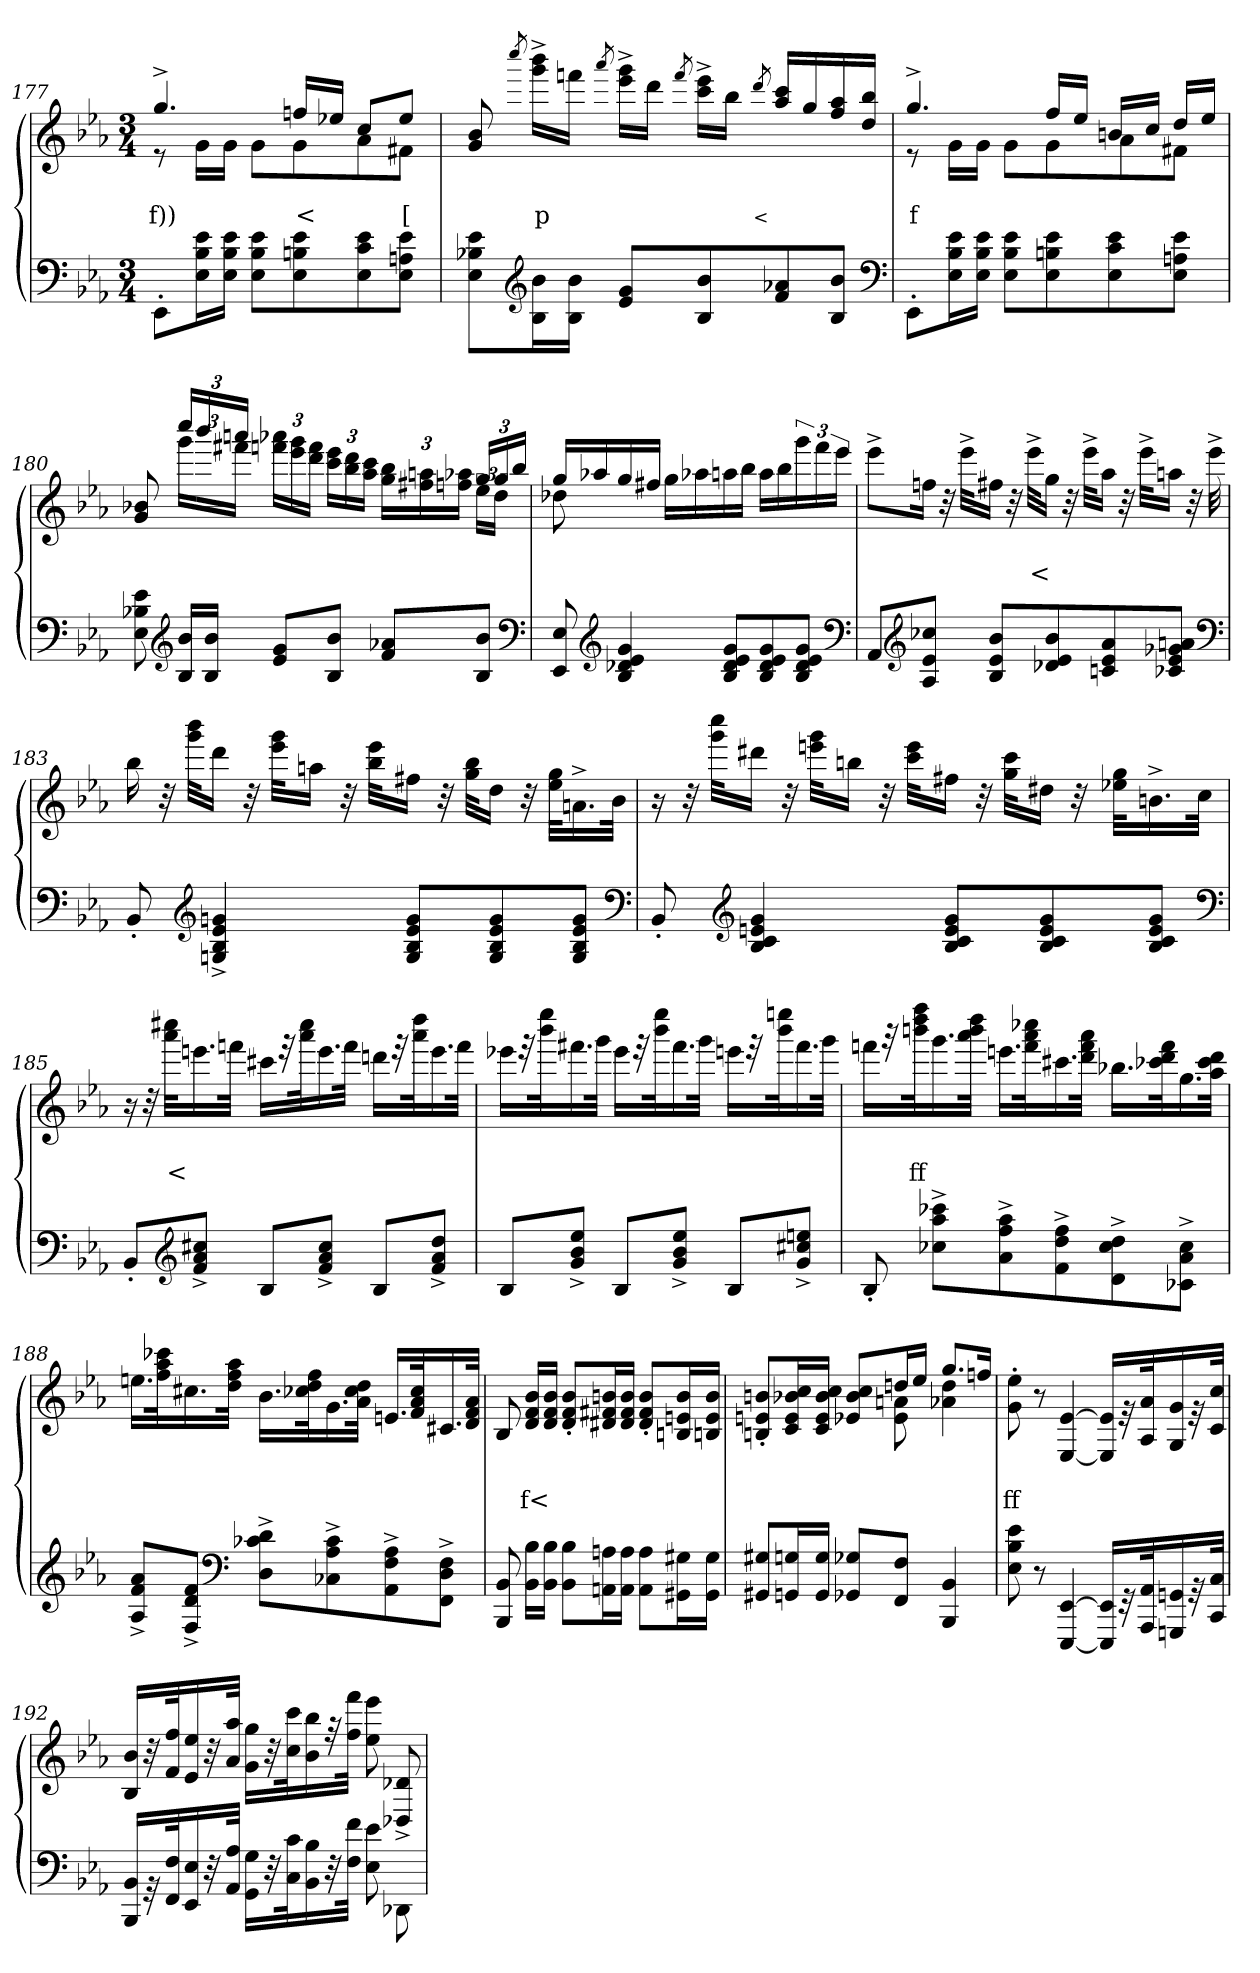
**kern	**kern	**text	**text
*part2	*part1	*part1	*part1
*staff2	*staff1	*staff1	*staff1
*clefF4	*clefG2	*	*
*k[b-e-a-]	*k[b-e-a-]	*	*
*M3/4	*M3/4	*	*
=177	=177	=177	=177
*	*^	*	*
8EE-'>/L	4.gg^>	8r	.	f))
16e-\ 16B-\ 16E-\L	.	16gLL	.	.
16e-\ 16B-\ 16E-\JJ	.	16gJJ	.	.
8e- 8B- 8E-L	.	8gL	.	.
8e- 8Bn 8E-	16ffnLL	8g	.	<
.	16ee-XJJ	.	.	.
8e- 8c 8E-	8ccL	8a-	.	.
8e- 8An 8E-J	8ee-J	8f#XJ	.	[
*	*v	*v	*	*
=178	=178	=178	=178
8e- 8B-X 8E-L	8b-/ 8g/	.	.
*clefG2	*	*	*
.	8qcccc/	.	.
16b-\ 16B-\	16bbb-^> 16ggg^>LL	.	p
16b- 16B-JJ	16fffnJJ	.	.
.	8qaaa-/	.	.
8g 8e-L	16ggg^> 16eee-^>LL	.	.
.	16dddJJ	.	.
.	8qfff/	.	.
8b- 8B-	16eee-^> 16ccc^>LL	.	.
.	16bb-JJ	.	.
.	8qddd/	.	<
8a-X 8f	16ccc/ 16aa-/LL	.	.
.	16gg	.	.
8b- 8B-J	16aa- 16ff	.	.
.	16bb- 16ddJJ	.	.
*clefF4	*	*	*
=179	=179	=179	=179
*	*^	*	*
8EE-'>/L	4.gg^>	8r	.	f
16e-\ 16B-\ 16E-\L	.	16gLL	.	.
16e-\ 16B- 16E-JJ	.	16gJJ	.	.
8e- 8B- 8E-L	.	8gL	.	.
8e- 8Bn 8E-	16ffLL	8g	.	.
.	16ee-JJ	.	.	.
8e- 8c 8E-	16bnLL	8a-	.	.
.	16ccJJ	.	.	.
8e- 8An 8E-J	16ddLL	8f#XJ	.	.
.	16ee-JJ	.	.	.
=180	=180	=180	=180	=180
8e- 8B-X 8E-	8g/ 8b-X/	8ryy	.	.
*clefG2	*	*	*	*
16b- 16B-LL	24gggLL	24cccc/LL	.	.
.	24ryy	24bbb-	.	.
16b- 16B-JJ	.	.	.	.
.	24fff#X\JJ	24aaanJJ	.	.
8g 8e-L	24aaa- 24fffnLL	4.ryy	.	.
.	24ggg 24eee-	.	.	.
.	24fff 24dddJJ	.	.	.
8b- 8B-J	24eee- 24cccLL	.	.	.
.	24ddd 24bb-	.	.	.
.	24ccc 24aa-JJ	.	.	.
8a-X 8fL	24bb- 24ggLL	.	.	.
.	24aan 24ff#X	.	.	.
.	24aa-X 24ffnJJ	.	.	.
8b- 8B-J	24ee-LL	24ggLL	.	.
.	24dd\JJ	24gg	.	.
.	24ryy	24bb-/JJ	.	.
*clefF4	*	*	*	*
=181	=181	=181	=181	=181
8E- 8EE-	8dd-X\	16gg/LL	.	.
.	.	16aa-X	.	.
*clefG2	*	*	*	*
4g 4e- 4d-X 4B-	8ryy	16gg	.	.
.	.	16ff#XJJ	.	.
.	16gg\LL	2ryy	.	.
.	16aa-X	.	.	.
8g 8e- 8d- 8B-L	16aan	.	.	.
.	16bb-JJ	.	.	.
8g 8e- 8d- 8B-	16aa\LL	.	.	.
.	16bb-	.	.	.
8g 8e- 8d- 8B-J	24ggg	.	.	.
.	24fff	.	.	.
.	24eee-JJ	.	.	.
*	*v	*v	*	*
*clefF4	*	*	*
=182	=182	=182	=182
8AA-L	8eee-^>L	.	.
*clefG2	*	*	*
8cc-X 8e- 8A-J	16ffnJk	.	.
.	32r	.	.
.	32eee-^>KLL	.	.
8b- 8e- 8B-L	16ff#XJJ	.	.
.	32r	.	.
.	32eee-^>KLL	.	<
8b- 8e- 8d-X	16ggJJ	.	.
.	32r	.	.
.	32eee-^>KLL	.	.
8a- 8e- 8cn	16aa-JJ	.	.
.	32r	.	.
.	32eee-^>KLL	.	.
8an 8g-X 8e- 8c-XJ	16aanJJ	.	.
.	32r	.	.
.	32eee-^>	.	.
*clefF4	*	*	*
=183	=183	=183	=183
8BB-'>	16bb-	.	.
.	32r	.	.
.	32bbb- 32gggKLL	.	.
*clefG2	*	*	*
4gn^> 4e-^> 4B-^> 4Gn^>	16dddJJ	.	.
.	32r	.	.
.	32ggg 32eee-KLL	.	.
.	16aanJJ	.	.
.	32r	.	.
.	32eee-\ 32bb-\KLL	.	.
8g 8e- 8B- 8GL	16ff#XJJ	.	.
.	32r	.	.
.	32bb- 32ggKLL	.	.
8g 8e- 8B- 8G	16ddJJ	.	.
.	32r	.	.
.	32gg 32ee-KLL	.	.
8g 8e- 8B- 8GJ	16.an^>	.	.
.	32b-JJk	.	.
*clefF4	*	*	*
=184	=184	=184	=184
8BB-'>	16r	.	.
.	32r	.	.
.	32cccc 32gggKLL	.	.
*clefG2	*	*	*
4g 4en 4c 4B-	16ddd#XJJ	.	.
.	32r	.	.
.	32ggg 32eeenKLL	.	.
.	16bbnJJ	.	.
.	32r	.	.
.	32eee\ 32ccc\KLL	.	.
8g 8e 8c 8B-L	16ff#XJJ	.	.
.	32r	.	.
.	32ccc 32ggKLL	.	.
8g 8e 8c 8B-	16dd#JJ	.	.
.	32r	.	.
.	32gg 32ee-XKLL	.	.
8g 8e 8c 8B-J	16.bn^>	.	.
.	32ccJJk	.	.
*clefF4	*	*	*
=185	=185	=185	=185
8BB-'>L	16r	.	.
.	32r	.	.
.	32cccc#X 32aaa-KLL	.	<
*clefG2	*	*	*
8cc#X^> 8a-^> 8f^>J	16.eeen	.	.
.	32fffnJJk	.	.
8B-L	16ccc#LL	.	.
.	32r	.	.
.	32cccc# 32aaa-	.	.
8cc#^> 8a-^> 8f^>J	16.eee	.	.
.	32fffJJk	.	.
8B-L	16dddnLL	.	.
.	32r	.	.
.	32dddd 32aaa-	.	.
8dd^> 8a-^> 8f^>J	16.eee	.	.
.	32fffJJk	.	.
=186	=186	=186	=186
8B-L	16eee-XLL	.	.
.	32r	.	.
.	32eeee- 32bbb-	.	.
8ee-^> 8b-^> 8g^>J	16.fff#X	.	.
.	32gggJJk	.	.
8B-L	16eee-LL	.	.
.	32r	.	.
.	32eeee- 32bbb-	.	.
8ee-^> 8b-^> 8g^>J	16.fff#	.	.
.	32gggJJk	.	.
8B-L	16eeenLL	.	.
.	32r	.	.
.	32eeeen 32bbb-	.	.
8een^> 8cc#X^> 8g^>J	16.fff#	.	.
.	32gggJJk	.	.
=187	=187	=187	=187
8B-'>	16fffnLL	.	.
.	32r	.	.
.	32ffff 32dddd 32bbbn	.	ff
8ccc-X^> 8aa-^> 8cc-X^>L	16.ggg	.	.
.	32dddd 32bbb 32aaa-JJk	.	.
8aa-^> 8ff^> 8a-^>	16.eeenLL	.	.
.	32cccc-X 32aaa- 32fff	.	.
8ff^> 8dd^> 8f^>	16.ccc#X	.	.
.	32aaa- 32fff 32dddJJk	.	.
8dd^> 8cc-^> 8d^>	16.bb-XLL	.	.
.	32fff 32ddd 32ccc-X	.	.
8cc-^> 8a-^> 8c-^>J	16.gg	.	.
.	32ddd 32ccc- 32aa-JJk	.	.
=188	=188	=188	=188
8a-^> 8f^> 8A-^>L	16.eenLL	.	.
.	32ccc-X 32aa- 32ff	.	.
8f^> 8d^> 8F^>J	16.cc#X	.	.
.	32aa- 32ff 32ddJJk	.	.
*clefF4	*	*	*
8d^> 8c-X^> 8D^>L	16.b-LL	.	.
.	32ff 32dd 32cc-X	.	.
8c-^> 8A-^> 8C-^>	16.g	.	.
.	32dd 32cc- 32a-JJk	.	.
8A-^> 8F^> 8AA-^>	16.enLL	.	.
.	32cc- 32a- 32f	.	.
8F^> 8D^> 8FF^>J	16.c#X	.	.
.	32a- 32f 32dJJk	.	.
=189	=189	=189	=189
8BB- 8BBB-	8B-	.	.
16BB-\ 16B-LL	16d/ 16f 16b-LL	.	f<
16BB- 16B-JJ	16d 16f 16b-JJ	.	.
8BB- 8B-L	8d'> 8f'> 8b-'>L	.	.
16AAn\ 16AnL	16d#X 16f#X 16bnL	.	.
16AA 16AJJ	16d# 16f# 16bJJ	.	.
8AA 8AL	8d#'> 8f#'> 8b'>L	.	.
16GG#X\ 16G#XL	16Bn 16en 16bL	.	.
16GG# 16G#JJ	16Bn 16e 16bJJ	.	.
=190	=190	=190	=190
*	*^	*	*
8GG#X/ 8G#X/L	8Bn'> 8en'> 8bn'>L	4.ryy	.	.
16GGn 16GnL	16c 16e 16b-X 16ccL	.	.	.
16GG 16GJJ	16c 16e 16b- 16ccJJ	.	.	.
8GG-X/ 8G-X/L	8e-X/ 8b-/ 8cc/L	.	.	.
8FF 8FJ	16ddn/L	8e-\ 8an\	.	.
.	16ee-JJ	.	.	.
4BBB- 4BB-	8.gg/L	4a-X\ 4dd\	.	.
.	16ffnJk	.	.	.
*	*v	*v	*	*
=191	=191	=191	=191
8e- 8B- 8E-	8ee-'> 8g'>	.	ff
8r	8r	.	.
[4EE-/ [4EEE-/	[4e- [4E-	.	.
16EE-\] 16EEE-\]LL	16e-] 16E-]LL	.	.
32r	32r	.	.
32AA-/ 32AAA-/	32a- 32A-	.	.
16GGn 16GGGn	16g 16G	.	.
32r	32r	.	.
32C 32CCJJk	32cc 32cJJ	.	.
=192	=192	=192	=192
16BB-/ 16BBB-/LL	16b- 16B-LL	.	.
32r	32r	.	.
32F 32FF	32ff 32f	.	.
16E- 16EE-	16ee- 16e-	.	.
32r	32r	.	.
32A-/ 32AA-/JJk	32aa- 32a-JJk	.	.
16G\ 16GG\LL	16gg 16gLL	.	.
32r	32r	.	.
32c 32C	32ccc 32cc	.	.
16B- 16BB-	16bb- 16b-	.	.
32r	32r	.	.
32f 32FJJk	32fff 32ffJJk	.	.
8e- 8E-	8eee- 8ee-	.	.
8DD-X\	8d-X^> 8D-X^>	.	.
=	=	=	=
*-	*-	*-	*-
